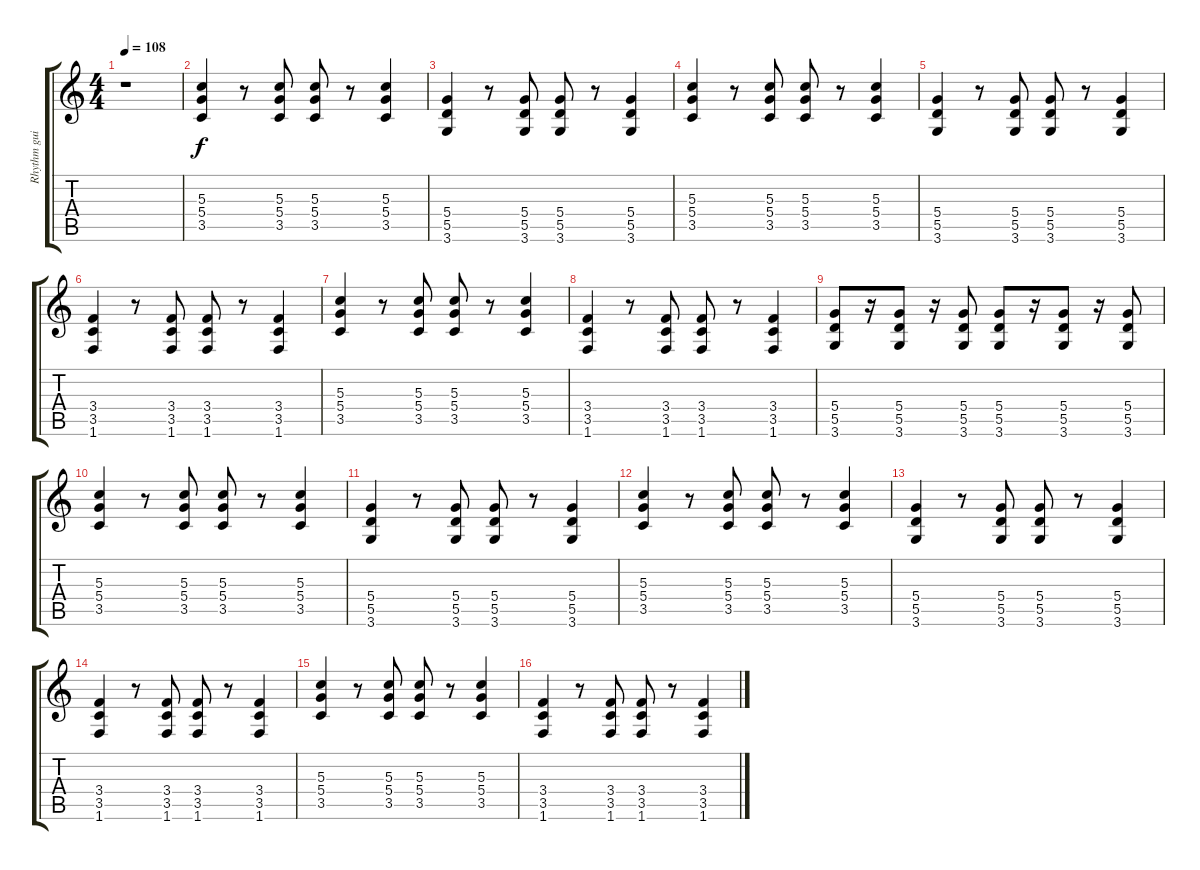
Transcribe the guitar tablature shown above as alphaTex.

\track ("Rhythm guitar" "Rhythm gui") {instrument distortionguitar}
\staff {score tabs}
\tuning (E4 B3 G3 D3 A2 E2) {hide}
\ts (4 4)
\tempo 108
\clef g2
\ks c
r.1{dy f instrument distortionguitar} |
(5.3 5.4 3.5).4 r.8 (5.3 5.4 3.5).8 (5.3 5.4 3.5).8 r.8 (5.3 5.4 3.5).4 |
(5.4 5.5 3.6).4 r.8 (5.4 5.5 3.6).8 (5.4 5.5 3.6).8 r.8 (5.4 5.5 3.6).4 |
(5.3 5.4 3.5).4 r.8 (5.3 5.4 3.5).8 (5.3 5.4 3.5).8 r.8 (5.3 5.4 3.5).4 |
(5.4 5.5 3.6).4 r.8 (5.4 5.5 3.6).8 (5.4 5.5 3.6).8 r.8 (5.4 5.5 3.6).4 |
(3.4 3.5 1.6).4 r.8 (3.4 3.5 1.6).8 (3.4 3.5 1.6).8 r.8 (3.4 3.5 1.6).4 |
(5.3 5.4 3.5).4 r.8 (5.3 5.4 3.5).8 (5.3 5.4 3.5).8 r.8 (5.3 5.4 3.5).4 |
(3.4 3.5 1.6).4 r.8 (3.4 3.5 1.6).8 (3.4 3.5 1.6).8 r.8 (3.4 3.5 1.6).4 |
(5.4 5.5 3.6).8 r.16 (5.4 5.5 3.6).8 r.16 (5.4 5.5 3.6).8 (5.4 5.5 3.6).8 r.16 (5.4 5.5 3.6).8 r.16 (5.4 5.5 3.6).8 |
(5.3 5.4 3.5).4 r.8 (5.3 5.4 3.5).8 (5.3 5.4 3.5).8 r.8 (5.3 5.4 3.5).4 |
(5.4 5.5 3.6).4 r.8 (5.4 5.5 3.6).8 (5.4 5.5 3.6).8 r.8 (5.4 5.5 3.6).4 |
(5.3 5.4 3.5).4 r.8 (5.3 5.4 3.5).8 (5.3 5.4 3.5).8 r.8 (5.3 5.4 3.5).4 |
(5.4 5.5 3.6).4 r.8 (5.4 5.5 3.6).8 (5.4 5.5 3.6).8 r.8 (5.4 5.5 3.6).4 |
(3.4 3.5 1.6).4 r.8 (3.4 3.5 1.6).8 (3.4 3.5 1.6).8 r.8 (3.4 3.5 1.6).4 |
(5.3 5.4 3.5).4 r.8 (5.3 5.4 3.5).8 (5.3 5.4 3.5).8 r.8 (5.3 5.4 3.5).4 |
(3.4 3.5 1.6).4 r.8 (3.4 3.5 1.6).8 (3.4 3.5 1.6).8 r.8 (3.4 3.5 1.6).4
